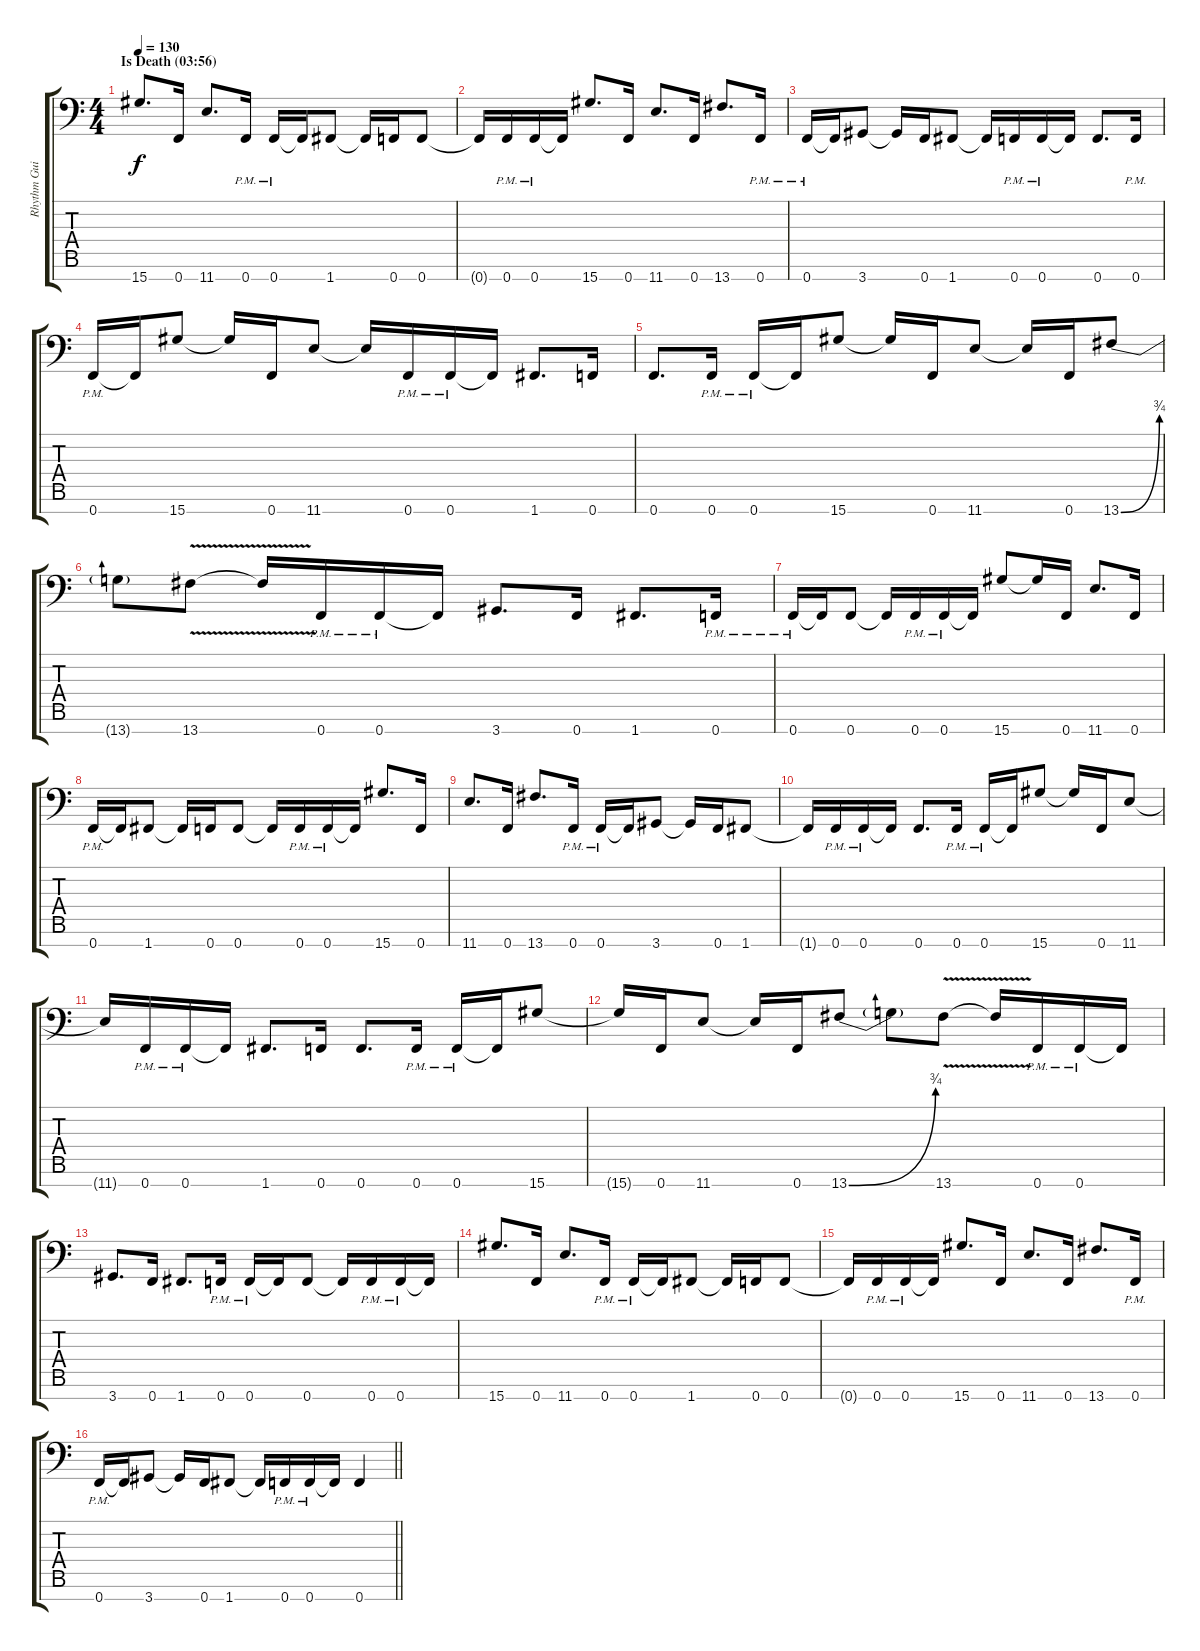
\track ("Rhythm Guitar 2 (Fredrik Thordendal) " "Rhythm Gui") {instrument overdrivenguitar}
\staff {score tabs}
\tuning (Bb3 F3 Db3 Ab2 Eb2 Bb1 F1) {hide}
\ts (4 4)
\section ("" "Is Death (03:56)")
\tempo 130
\clef f4
\ks c
15.7.8{d dy f} 0.7.16 11.7.8{d} 0.7{pm}.16 0.7{pm}.16 0.7{t}.16 1.7.8 1.7{t}.16 0.7.16 0.7.8 |
0.7{t}.16 0.7{pm}.16 0.7{pm}.16 0.7{t}.16 15.7.8{d} 0.7.16 11.7.8{d} 0.7.16 13.7.8{d} 0.7{pm}.16 |
0.7{pm}.16 0.7{t}.16 3.7.8 3.7{t}.16 0.7.16 1.7.8 1.7{t}.16 0.7{pm}.16 0.7{pm}.16 0.7{t}.16 0.7.8{d} 0.7{pm}.16 |
0.7{pm}.16 0.7{t}.16 15.7.8 15.7{t}.16 0.7.16 11.7.8 11.7{t}.16 0.7{pm}.16 0.7{pm}.16 0.7{t}.16 1.7.8{d} 0.7.16 |
0.7.8{d} 0.7{pm}.16 0.7{pm}.16 0.7{t}.16 15.7.8 15.7{t}.16 0.7.16 11.7.8 11.7{t}.16 0.7.16 13.7{be (bend 0 0 60 3)}.8 |
13.7{t}.8 13.7{v}.8 13.7{t}.16 0.7{pm}.16 0.7{pm}.16 0.7{t}.16 3.7.8{d} 0.7.16 1.7.8{d} 0.7{pm}.16 |
0.7{pm}.16 0.7{t}.16 0.7.8 0.7{t}.16 0.7{pm}.16 0.7{pm}.16 0.7{t}.16 15.7.8 15.7{t}.16 0.7.16 11.7.8{d} 0.7.16 |
0.7{pm}.16 0.7{t}.16 1.7.8 1.7{t}.16 0.7.16 0.7.8 0.7{t}.16 0.7{pm}.16 0.7{pm}.16 0.7{t}.16 15.7.8{d} 0.7.16 |
11.7.8{d} 0.7.16 13.7.8{d} 0.7{pm}.16 0.7{pm}.16 0.7{t}.16 3.7.8 3.7{t}.16 0.7.16 1.7.8 |
1.7{t}.16 0.7{pm}.16 0.7{pm}.16 0.7{t}.16 0.7.8{d} 0.7{pm}.16 0.7{pm}.16 0.7{t}.16 15.7.8 15.7{t}.16 0.7.16 11.7.8 |
11.7{t}.16 0.7{pm}.16 0.7{pm}.16 0.7{t}.16 1.7.8{d} 0.7.16 0.7.8{d} 0.7{pm}.16 0.7{pm}.16 0.7{t}.16 15.7.8 |
15.7{t}.16 0.7.16 11.7.8 11.7{t}.16 0.7.16 13.7{be (bend 0 0 60 3)}.8 13.7{t}.8 13.7{v}.8 13.7{t}.16 0.7{pm}.16 0.7{pm}.16 0.7{t}.16 |
3.7.8{d} 0.7.16 1.7.8{d} 0.7{pm}.16 0.7{pm}.16 0.7{t}.16 0.7.8 0.7{t}.16 0.7{pm}.16 0.7{pm}.16 0.7{t}.16 |
15.7.8{d} 0.7.16 11.7.8{d} 0.7{pm}.16 0.7{pm}.16 0.7{t}.16 1.7.8 1.7{t}.16 0.7.16 0.7.8 |
0.7{t}.16 0.7{pm}.16 0.7{pm}.16 0.7{t}.16 15.7.8{d} 0.7.16 11.7.8{d} 0.7.16 13.7.8{d} 0.7{pm}.16 |
\barLineRight lightlight
0.7{pm}.16 0.7{t}.16 3.7.8 3.7{t}.16 0.7.16 1.7.8 1.7{t}.16 0.7{pm}.16 0.7{pm}.16 0.7{t}.16 0.7.4
